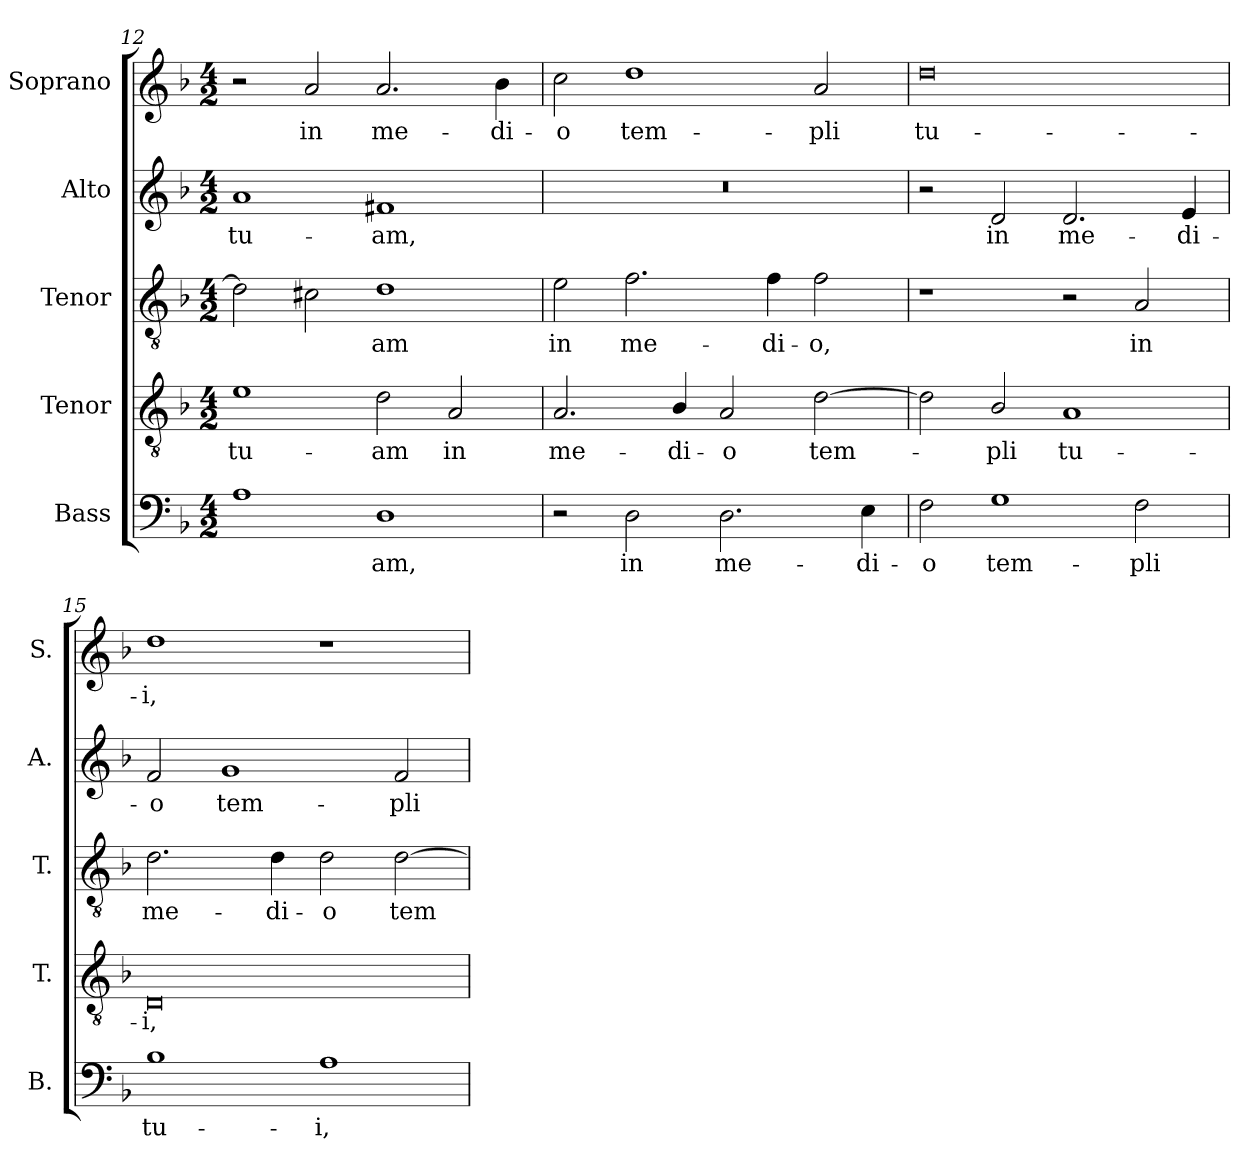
**kern	**text	**kern	**text	**kern	**text	**kern	**text	**kern	**text
*part5	*part5	*part4	*part4	*part3	*part3	*part2	*part2	*part1	*part1
*staff5	*staff5	*staff4	*staff4	*staff3	*staff3	*staff2	*staff2	*staff1	*staff1
*I"Bass	*	*I"Tenor	*	*I"Tenor	*	*I"Alto	*	*I"Soprano	*
*I'B.	*	*I'T.	*	*I'T.	*	*I'A.	*	*I'S.	*
*clefF4	*	*clefGv2	*	*clefGv2	*	*clefG2	*	*clefG2	*
*	*	*ITrd7c12	*	*ITrd7c12	*	*	*	*	*
*k[b-]	*	*k[b-]	*	*k[b-]	*	*k[b-]	*	*k[b-]	*
*F:	*	*F:	*	*F:	*	*F:	*	*F:	*
*M4/2	*	*M4/2	*	*M4/2	*	*M4/2	*	*M4/2	*
=12	=12	=12	=12	=12	=12	=12	=12	=12	=12
!	!	!	!LO:LY:b:color=#000000	!	!	!	!	!	!
!	!	!	!	!	!	!	!LO:LY:b:color=#000000	!	!
1Ai	.	1Ei	tu-	2Di\]	.	1ai	tu-	2r	.
!	!	!	!	!	!	!	!	!	!LO:LY:b:color=#000000
.	.	.	.	2C#Xi\	.	.	.	2ai/	in
!	!LO:LY:b:color=#000000	!	!	!	!	!	!	!	!
!	!	!	!LO:LY:b:color=#000000	!	!	!	!	!	!
!	!	!	!	!	!LO:LY:b:color=#000000	!	!	!	!
!	!	!	!	!	!	!	!LO:LY:b:color=#000000	!	!
!	!	!	!	!	!	!	!	!	!LO:LY:b:color=#000000
1Di	-am,	2Di\	-am	1Di	-am	1f#Xi	-am,	2.ai/	me-
!	!	!	!LO:LY:b:color=#000000	!	!	!	!	!	!
.	.	2AAi/	in	.	.	.	.	.	.
!	!	!	!	!	!	!	!	!	!LO:LY:b:color=#000000
.	.	.	.	.	.	.	.	4b-i\	-di-
!!LO:PB:g=z
=13	=13	=13	=13	=13	=13	=13	=13	=13	=13
!	!	!	!LO:LY:b:color=#000000	!	!	!	!	!	!
!	!	!	!	!	!LO:LY:b:color=#000000	!LO:N:vis=1	!	!	!
!	!	!	!	!	!	!	!	!	!LO:LY:b:color=#000000
2r	.	2.AAi/	me-	2Ei\	in	0r	.	2cci\	-o
!	!LO:LY:b:color=#000000	!	!	!	!	!	!	!	!
!	!	!	!	!	!LO:LY:b:color=#000000	!	!	!	!
!	!	!	!	!	!	!	!	!	!LO:LY:b:color=#000000
2Di\	in	.	.	2.Fi\	me-	.	.	1ddi	tem-
!	!	!	!LO:LY:b:color=#000000	!	!	!	!	!	!
.	.	4BB-i/	-di-	.	.	.	.	.	.
!	!LO:LY:b:color=#000000	!	!	!	!	!	!	!	!
!	!	!	!LO:LY:b:color=#000000	!	!	!	!	!	!
2.Di\	me-	2AAi/	-o	.	.	.	.	.	.
!	!	!	!	!	!LO:LY:b:color=#000000	!	!	!	!
.	.	.	.	4Fi\	-di-	.	.	.	.
!	!	!	!LO:LY:b:color=#000000	!	!	!	!	!	!
!	!	!	!	!	!LO:LY:b:color=#000000	!	!	!	!
!	!	!	!	!	!	!	!	!	!LO:LY:b:color=#000000
.	.	[2Di\	tem-	2Fi\	-o,	.	.	2ai/	-pli
!	!LO:LY:b:color=#000000	!	!	!	!	!	!	!	!
4Ei\	-di-	.	.	.	.	.	.	.	.
=14	=14	=14	=14	=14	=14	=14	=14	=14	=14
!	!LO:LY:b:color=#000000	!	!	!	!	!	!	!	!
!	!	!	!	!	!	!	!	!	!LO:LY:b:color=#000000
2Fi\	-o	2Di\]	.	1r	.	2r	.	0ddi	tu-
!	!LO:LY:b:color=#000000	!	!	!	!	!	!	!	!
!	!	!	!LO:LY:b:color=#000000	!	!	!	!	!	!
!	!	!	!	!	!	!	!LO:LY:b:color=#000000	!	!
1Gi	tem-	2BB-i/	-pli	.	.	2di/	in	.	.
!	!	!	!LO:LY:b:color=#000000	!	!	!	!	!	!
!	!	!	!	!	!	!	!LO:LY:b:color=#000000	!	!
.	.	1AAi	tu-	2r	.	2.di/	me-	.	.
!	!LO:LY:b:color=#000000	!	!	!	!	!	!	!	!
!	!	!	!	!	!LO:LY:b:color=#000000	!	!	!	!
2Fi\	-pli	.	.	2AAi/	in	.	.	.	.
!	!	!	!	!	!	!	!LO:LY:b:color=#000000	!	!
.	.	.	.	.	.	4ei/	-di-	.	.
=15	=15	=15	=15	=15	=15	=15	=15	=15	=15
!	!LO:LY:b:color=#000000	!	!	!	!	!	!	!	!
!	!	!	!LO:LY:b:color=#000000	!	!	!	!	!	!
!	!	!	!	!	!LO:LY:b:color=#000000	!	!	!	!
!	!	!	!	!	!	!	!LO:LY:b:color=#000000	!	!
!	!	!	!	!	!	!	!	!	!LO:LY:b:color=#000000
1B-i	tu-	0DDi	-i,	2.Di\	me-	2fi/	-o	1ddi	-i,
!	!	!	!	!	!	!	!LO:LY:b:color=#000000	!	!
.	.	.	.	.	.	1gi	tem-	.	.
!	!	!	!	!	!LO:LY:b:color=#000000	!	!	!	!
.	.	.	.	4Di\	-di-	.	.	.	.
!	!LO:LY:b:color=#000000	!	!	!	!	!	!	!	!
!	!	!	!	!	!LO:LY:b:color=#000000	!	!	!	!
1Ai	-i,	.	.	2Di\	-o	.	.	1r	.
!	!	!	!	!	!LO:LY:b:color=#000000	!	!	!	!
!	!	!	!	!	!	!	!LO:LY:b:color=#000000	!	!
.	.	.	.	[2Di\	tem-	2fi/	-pli	.	.
=	=	=	=	=	=	=	=	=	=
*-	*-	*-	*-	*-	*-	*-	*-	*-	*-
